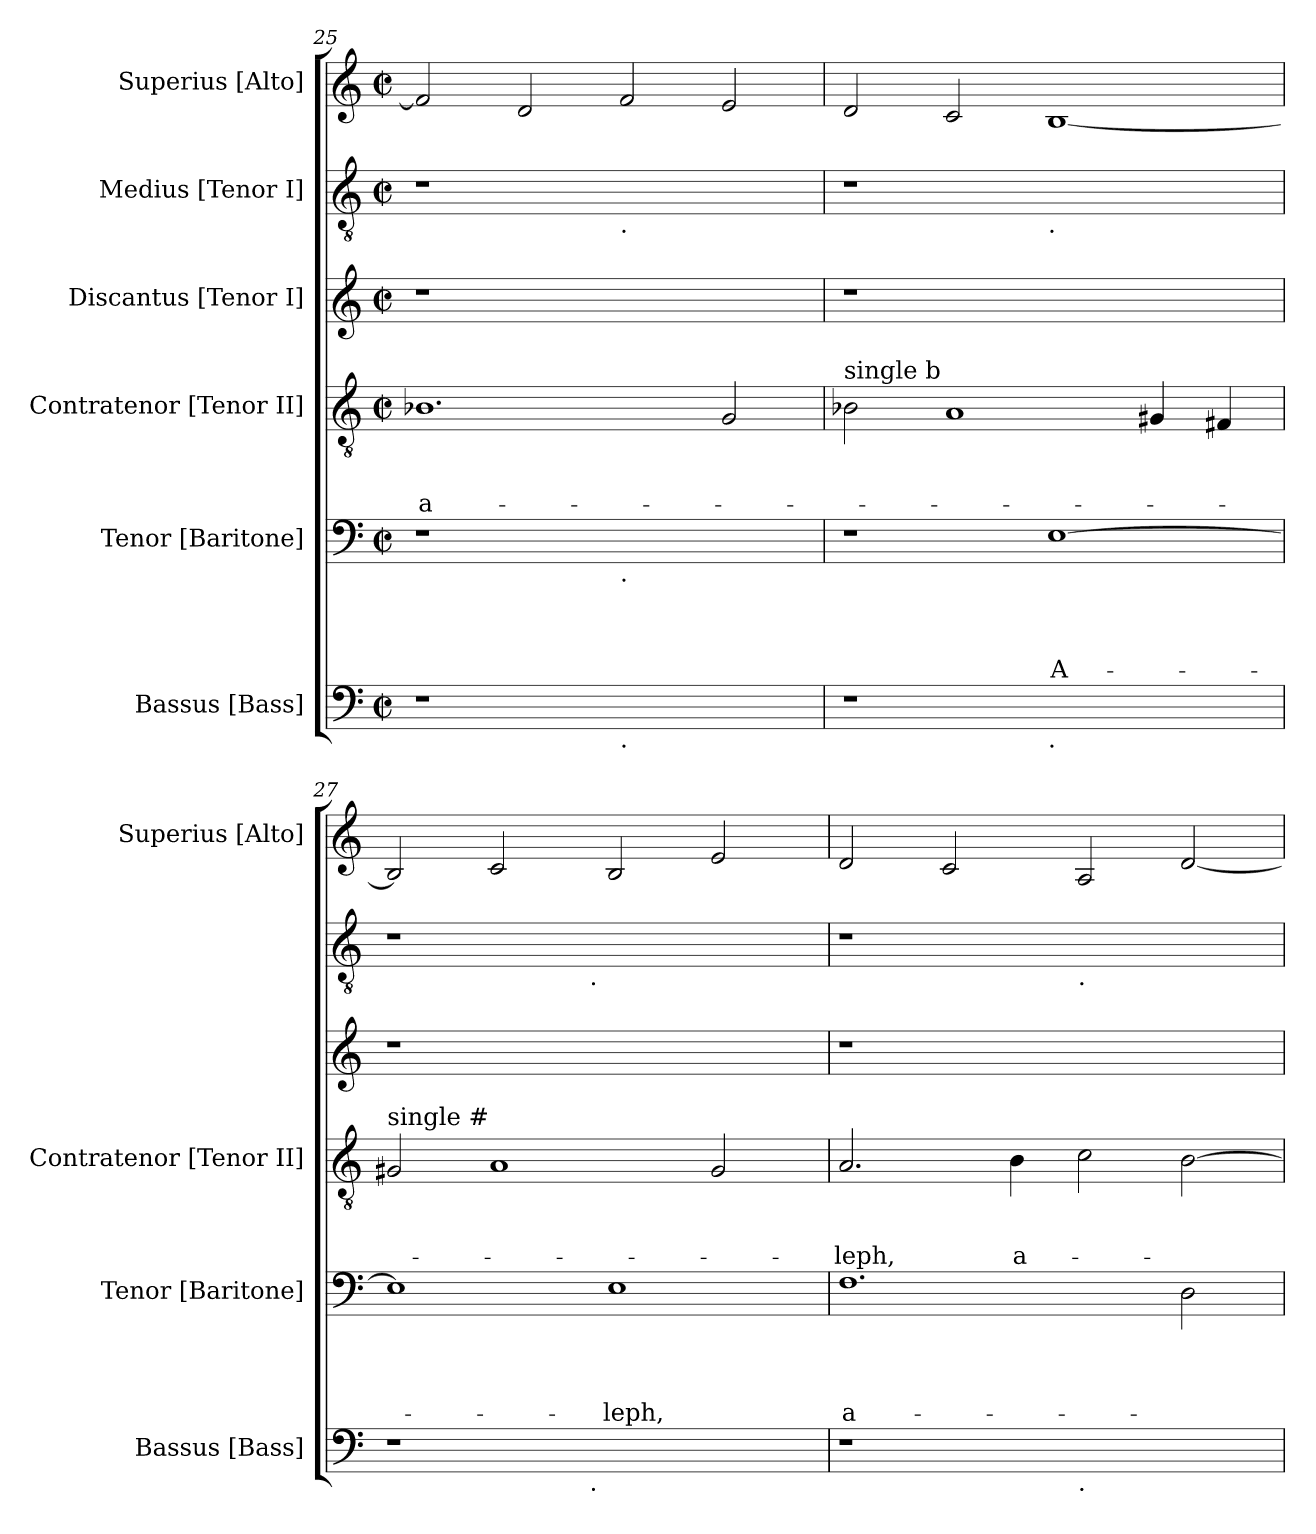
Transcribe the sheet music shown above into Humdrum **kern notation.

**kern	**kern	**text	**text	**text	**text	**kern	**text	**text	**text	**kern	**kern	**kern
*part6	*part5	*part5	*part5	*part5	*part5	*part4	*part4	*part4	*part4	*part3	*part2	*part1
*staff6	*staff5	*staff5	*staff5	*staff5	*staff5	*staff4	*staff4	*staff4	*staff4	*staff3	*staff2	*staff1
*I"Bassus [Bass]	*I"Tenor [Baritone]	*	*	*	*	*I"Contratenor [Tenor II]	*	*	*	*I"Discantus [Tenor I]	*I"Medius [Tenor I]	*I"Superius [Alto]
*I'Bassus [Bass]	*I'Tenor [Baritone]	*	*	*	*	*I'Contratenor [Tenor II]	*	*	*	*	*	*I'Superius [Alto]
*clefF4	*clefF4	*	*	*	*	*clefGv2	*	*	*	*clefG2	*clefGv2	*clefG2
*k[]	*k[]	*	*	*	*	*k[]	*	*	*	*k[]	*k[]	*k[]
*C:	*C:	*	*	*	*	*C:	*	*	*	*C:	*C:	*C:
*M2/2	*M2/2	*	*	*	*	*M2/2	*	*	*	*M2/2	*M2/2	*M2/2
*met(c|)	*met(c|)	*	*	*	*	*met(c|)	*	*	*	*met(c|)	*met(c|)	*met(c|)
=25	=25	=25	=25	=25	=25	=25	=25	=25	=25	=25	=25	=25
!	!	!	!	!	!	!	!	!	!LO:LY:b	!	!	!
1r	1r	.	.	.	.	1.B-X	.	.	a-	1r	1r	2f/]
.	.	.	.	.	.	.	.	.	.	.	.	2d/
!	!	!	!	!	!	!	!	!	!	!	!LO:TX:b:t=.	!
!	!LO:TX:b:t=.	!	!	!	!	!	!	!	!	!	!	!
!LO:TX:b:t=.	!	!	!	!	!	!	!	!	!	!	!	!
1ryy	1ryy	.	.	.	.	.	.	.	.	1ryy	1ryy	2f/
.	.	.	.	.	.	2G/	.	.	.	.	.	2e/
=26	=26	=26	=26	=26	=26	=26	=26	=26	=26	=26	=26	=26
!	!	!	!	!	!	!LO:TX:a:t=single b	!	!	!	!	!	!
1r	1r	.	.	.	.	2B-\	.	.	.	1r	1r	2d/
.	.	.	.	.	.	1A	.	.	.	.	.	2c/
!	!	!	!	!	!	!	!	!	!	!	!LO:TX:b:t=.	!
!LO:TX:b:t=.	!	!	!	!	!	!	!	!	!	!	!	!
!	!	!	!	!	!LO:LY:b	!	!	!	!	!	!	!
1ryy	[>1E	.	.	.	A-	.	.	.	.	1ryy	1ryy	[<1B
.	.	.	.	.	.	4G#X/	.	.	.	.	.	.
.	.	.	.	.	.	4F#X/	.	.	.	.	.	.
=27	=27	=27	=27	=27	=27	=27	=27	=27	=27	=27	=27	=27
!	!	!	!	!	!	!LO:TX:a:t=single #	!	!	!	!	!	!
*^	*	*	*	*	*	*	*	*	*	*	*^	*
1r	2ryy	1E]	.	.	.	.	2G#/	.	.	.	1r	1r	2ryy	2B/]
.	4...ryy	.	.	.	.	.	1A	.	.	.	.	.	4...ryy	2c/
!	!	!	!	!	!	!	!	!	!	!	!	!	!LO:TX:b:t=.	!
!	!LO:TX:b:t=.	!	!	!	!	!	!	!	!	!	!	!	!	!
.	1ryy	.	.	.	.	.	.	.	.	.	.	.	1ryy	.
!	!	!	!	!	!	!LO:LY:b	!	!	!	!	!	!	!	!
1ryy	.	1E	.	.	.	-leph,	.	.	.	.	1ryy	1ryy	.	2B/
.	.	.	.	.	.	.	2G#/	.	.	.	.	.	.	2e/
.	32ryy	.	.	.	.	.	.	.	.	.	.	.	32ryy	.
!!LO:LB:g=z
=28	=28	=28	=28	=28	=28	=28	=28	=28	=28	=28	=28	=28	=28	=28
!	!	!	!	!	!	!LO:LY:b	!	!	!	!LO:LY:b	!	!	!	!
*v	*v	*	*	*	*	*	*	*	*	*	*	*v	*v	*
1r	1.F	.	.	.	a-	2.A/	.	.	-leph,	1r	1r	2d/
.	.	.	.	.	.	.	.	.	.	.	.	2c/
!	!	!	!	!	!	!	!	!	!LO:LY:b	!	!	!
.	.	.	.	.	.	4B\	.	.	a-	.	.	.
!	!	!	!	!	!	!	!	!	!	!	!LO:TX:b:t=.	!
!LO:TX:b:t=.	!	!	!	!	!	!	!	!	!	!	!	!
1ryy	.	.	.	.	.	2c\	.	.	.	1ryy	1ryy	2A/
.	2D\	.	.	.	.	[>2B\	.	.	.	.	.	[<2d/
=	=	=	=	=	=	=	=	=	=	=	=	=
*-	*-	*-	*-	*-	*-	*-	*-	*-	*-	*-	*-	*-
